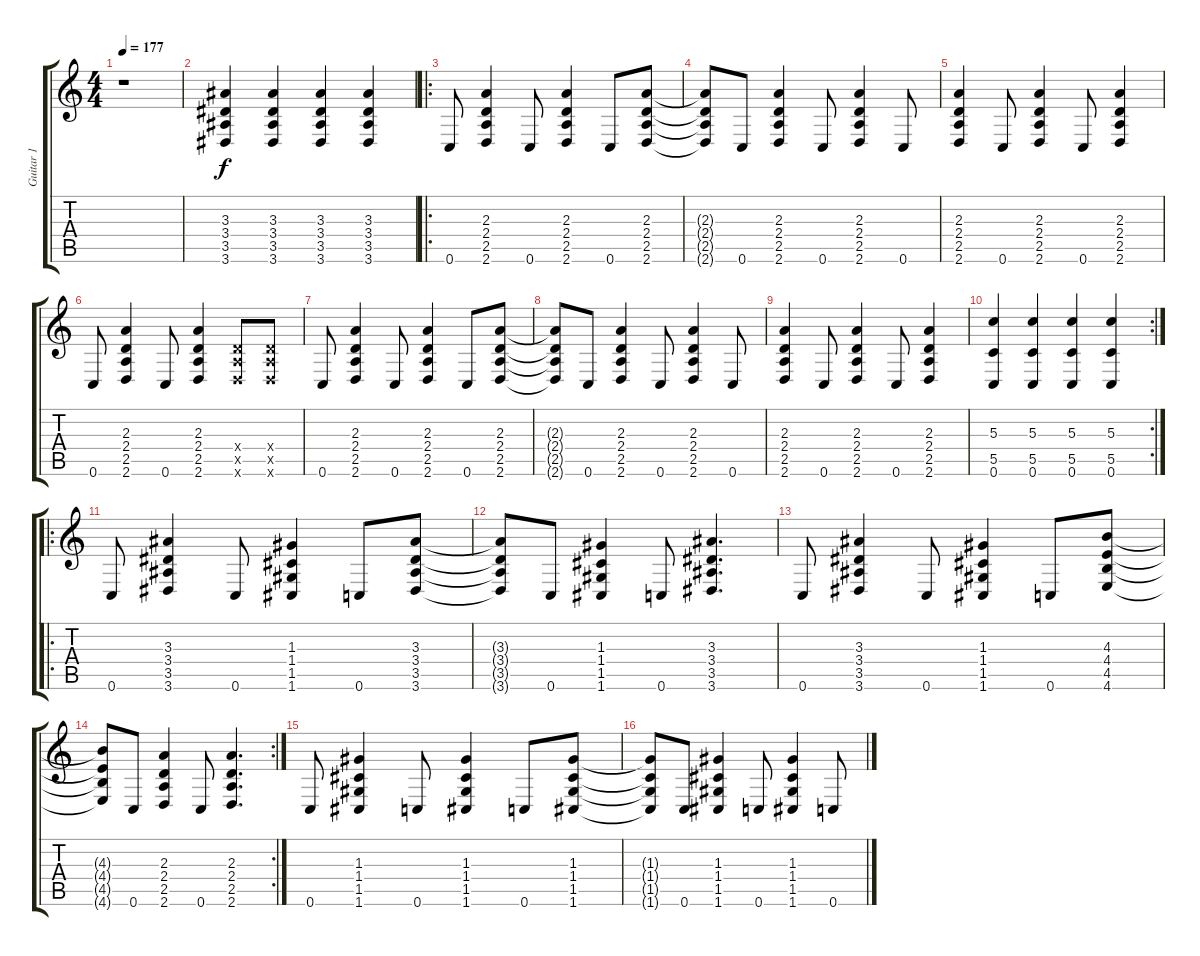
\track ("Guitar 1" "Guitar 1") {instrument distortionguitar}
\staff {score tabs}
\tuning (E4 C4 G3 C3 G2 C2) {hide}
\ts (4 4)
\tempo 177
\clef g2
\ks c
r.1{dy f instrument distortionguitar} |
(3.3 3.4 3.5 3.6).4 (3.3 3.4 3.5 3.6).4 (3.3 3.4 3.5 3.6).4 (3.3 3.4 3.5 3.6).4 |
\ro
0.6.8 (2.3 2.4 2.5 2.6).4 0.6.8 (2.3 2.4 2.5 2.6).4 0.6.8 (2.3 2.4 2.5 2.6).8 |
(2.3{t} 2.4{t} 2.5{t} 2.6{t}).8 0.6.8 (2.3 2.4 2.5 2.6).4 0.6.8 (2.3 2.4 2.5 2.6).4 0.6.8 |
(2.3 2.4 2.5 2.6).4 0.6.8 (2.3 2.4 2.5 2.6).4 0.6.8 (2.3 2.4 2.5 2.6).4 |
0.6.8 (2.3 2.4 2.5 2.6).4 0.6.8 (2.3 2.4 2.5 2.6).4 (2.4{x} 2.5{x} 2.6{x}).8 (2.4{x} 2.5{x} 2.6{x}).8 |
0.6.8 (2.3 2.4 2.5 2.6).4 0.6.8 (2.3 2.4 2.5 2.6).4 0.6.8 (2.3 2.4 2.5 2.6).8 |
(2.3{t} 2.4{t} 2.5{t} 2.6{t}).8 0.6.8 (2.3 2.4 2.5 2.6).4 0.6.8 (2.3 2.4 2.5 2.6).4 0.6.8 |
(2.3 2.4 2.5 2.6).4 0.6.8 (2.3 2.4 2.5 2.6).4 0.6.8 (2.3 2.4 2.5 2.6).4 |
\rc 2
(5.3 5.5 0.6).4 (5.3 5.5 0.6).4 (5.3 5.5 0.6).4 (5.3 5.5 0.6).4 |
\ro
0.6.8 (3.3 3.4 3.5 3.6).4 0.6.8 (1.3 1.4 1.5 1.6).4 0.6.8 (3.3 3.4 3.5 3.6).8 |
(3.3{t} 3.4{t} 3.5{t} 3.6{t}).8 0.6.8 (1.3 1.4 1.5 1.6).4 0.6.8 (3.3 3.4 3.5 3.6).4{d} |
0.6.8 (3.3 3.4 3.5 3.6).4 0.6.8 (1.3 1.4 1.5 1.6).4 0.6.8 (4.3 4.4 4.5 4.6).8 |
\rc 2
(4.3{t} 4.4{t} 4.5{t} 4.6{t}).8 0.6.8 (2.3 2.4 2.5 2.6).4 0.6.8 (2.3 2.4 2.5 2.6).4{d} |
0.6.8 (1.3 1.4 1.5 1.6).4 0.6.8 (1.3 1.4 1.5 1.6).4 0.6.8 (1.3 1.4 1.5 1.6).8 |
(1.3{t} 1.4{t} 1.5{t} 1.6{t}).8 0.6.8 (1.3 1.4 1.5 1.6).4 0.6.8 (1.3 1.4 1.5 1.6).4 0.6.8
